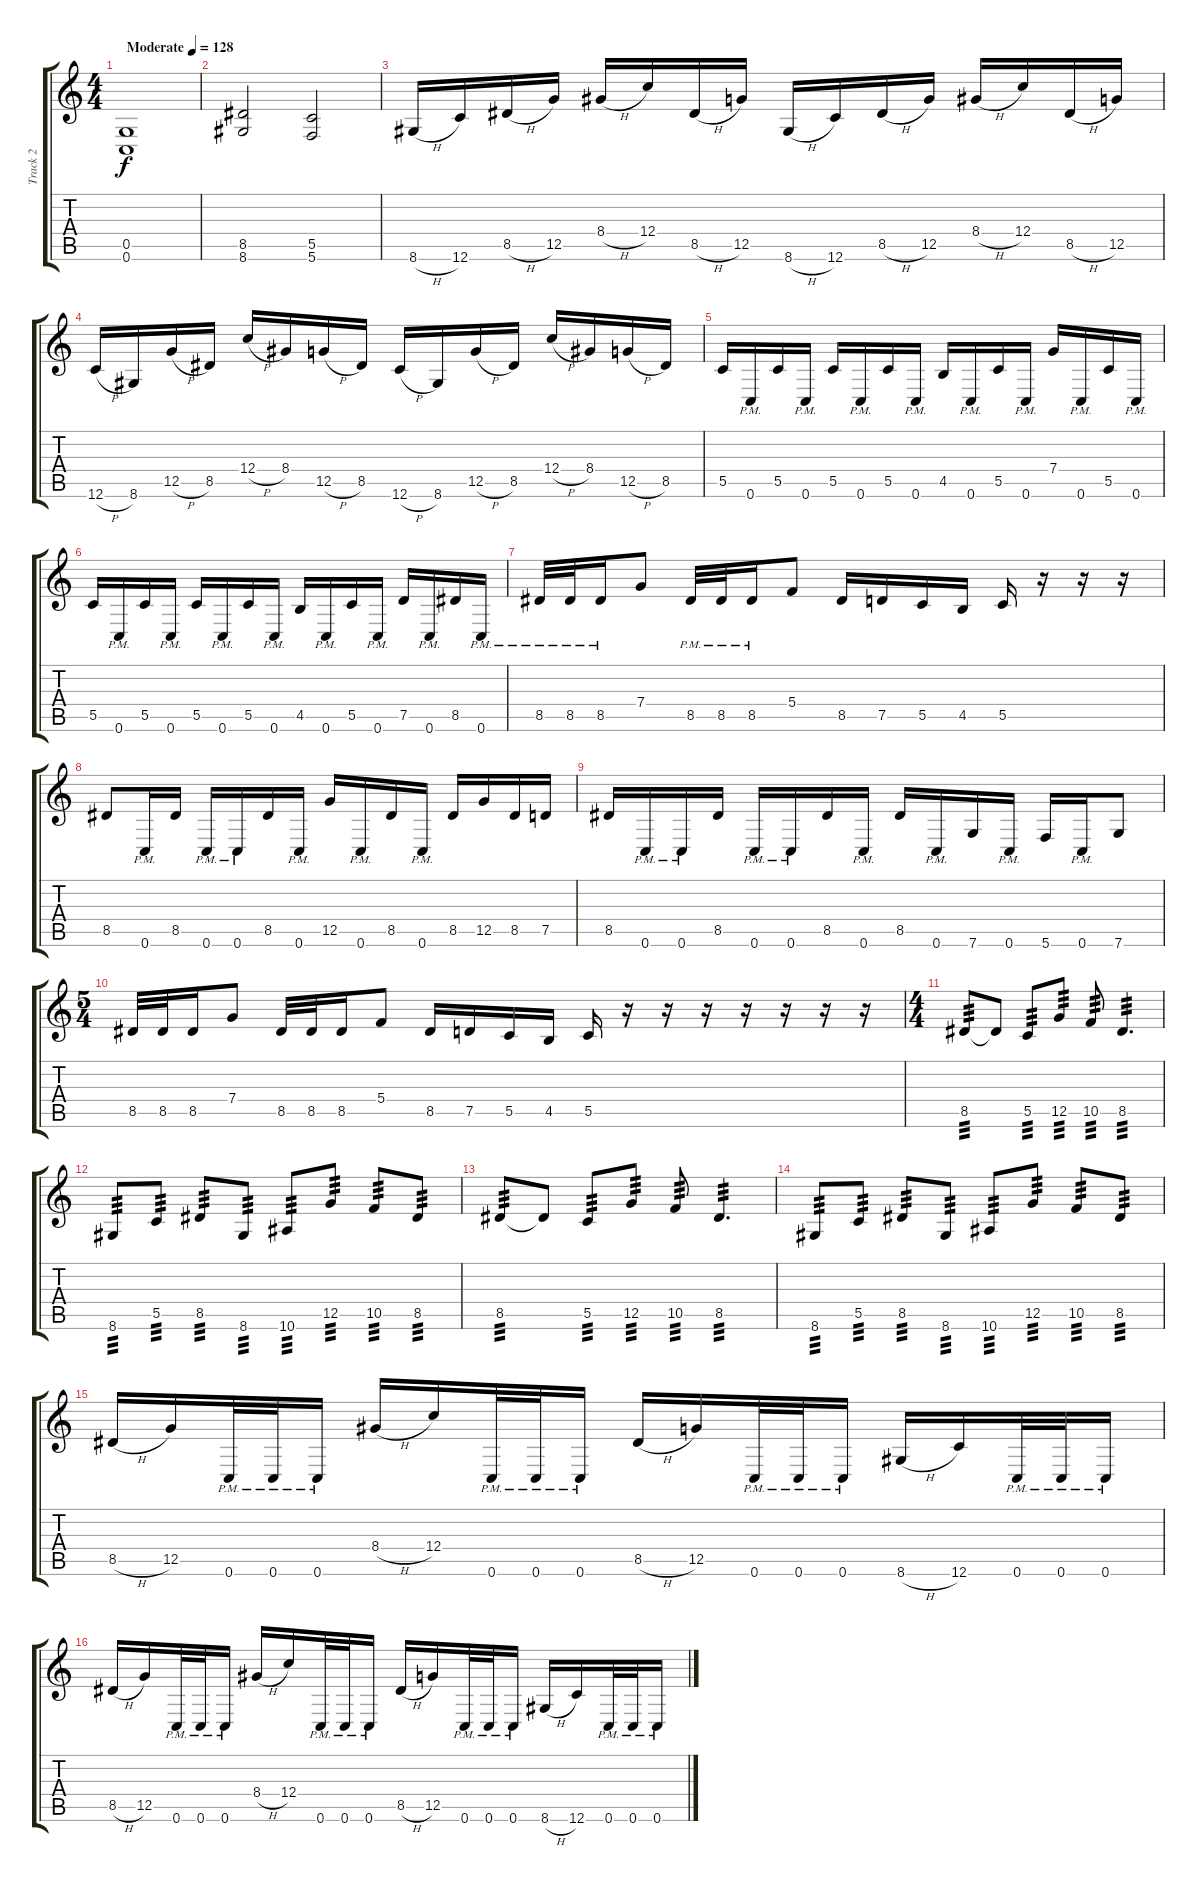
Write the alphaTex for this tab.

\track ("Track 2" "Track 2") {instrument distortionguitar}
\staff {score tabs}
\tuning (D4 A3 F3 C3 G2 C2) {hide}
\ts (4 4)
\tempo (128 "Moderate")
\clef g2
\ks c
(0.5 0.6).1{dy f instrument distortionguitar} |
(8.5 8.6).2 (5.5 5.6).2 |
8.6{h}.16 12.6.16 8.5{h}.16 12.5.16 8.4{h}.16 12.4.16 8.5{h}.16 12.5.16 8.6{h}.16 12.6.16 8.5{h}.16 12.5.16 8.4{h}.16 12.4.16 8.5{h}.16 12.5.16 |
12.6{h}.16 8.6.16 12.5{h}.16 8.5.16 12.4{h}.16 8.4.16 12.5{h}.16 8.5.16 12.6{h}.16 8.6.16 12.5{h}.16 8.5.16 12.4{h}.16 8.4.16 12.5{h}.16 8.5.16 |
5.5.16 0.6{pm}.16 5.5.16 0.6{pm}.16 5.5.16 0.6{pm}.16 5.5.16 0.6{pm}.16 4.5.16 0.6{pm}.16 5.5.16 0.6{pm}.16 7.4.16 0.6{pm}.16 5.5.16 0.6{pm}.16 |
5.5.16 0.6{pm}.16 5.5.16 0.6{pm}.16 5.5.16 0.6{pm}.16 5.5.16 0.6{pm}.16 4.5.16 0.6{pm}.16 5.5.16 0.6{pm}.16 7.5.16 0.6{pm}.16 8.5.16 0.6{pm}.16 |
8.5{pm}.32 8.5{pm}.32 8.5{pm}.16 7.4.8 8.5{pm}.32 8.5{pm}.32 8.5{pm}.16 5.4.8 8.5.16 7.5.16 5.5.16 4.5.16 5.5.16 r.16 r.16 r.16 |
8.5.8 0.6{pm}.16 8.5.16 0.6{pm}.16 0.6{pm}.16 8.5.16 0.6{pm}.16 12.5.16 0.6{pm}.16 8.5.16 0.6{pm}.16 8.5.16 12.5.16 8.5.16 7.5.16 |
8.5.16 0.6{pm}.16 0.6{pm}.16 8.5.16 0.6{pm}.16 0.6{pm}.16 8.5.16 0.6{pm}.16 8.5.16 0.6{pm}.16 7.6.16 0.6{pm}.16 5.6.16 0.6{pm}.16 7.6.8 |
\ts (5 4)
8.5.32 8.5.32 8.5.16 7.4.8 8.5.32 8.5.32 8.5.16 5.4.8 8.5.16 7.5.16 5.5.16 4.5.16 5.5.16 r.16 r.16 r.16 r.16 r.16 r.16 r.16 |
\ts (4 4)
8.5.8{tp 3} 8.5{t}.8 5.5.8{tp 3} 12.5.8{tp 3} 10.5.8{tp 3} 8.5.4{d tp 3} |
8.6.8{tp 3} 5.5.8{tp 3} 8.5.8{tp 3} 8.6.8{tp 3} 10.6.8{tp 3} 12.5.8{tp 3} 10.5.8{tp 3} 8.5.8{tp 3} |
8.5.8{tp 3} 8.5{t}.8 5.5.8{tp 3} 12.5.8{tp 3} 10.5.8{tp 3} 8.5.4{d tp 3} |
8.6.8{tp 3} 5.5.8{tp 3} 8.5.8{tp 3} 8.6.8{tp 3} 10.6.8{tp 3} 12.5.8{tp 3} 10.5.8{tp 3} 8.5.8{tp 3} |
8.5{h}.16 12.5.16 0.6{pm}.32 0.6{pm}.32 0.6{pm}.16 8.4{h}.16 12.4.16 0.6{pm}.32 0.6{pm}.32 0.6{pm}.16 8.5{h}.16 12.5.16 0.6{pm}.32 0.6{pm}.32 0.6{pm}.16 8.6{h}.16 12.6.16 0.6{pm}.32 0.6{pm}.32 0.6{pm}.16 |
8.5{h}.16 12.5.16 0.6{pm}.32 0.6{pm}.32 0.6{pm}.16 8.4{h}.16 12.4.16 0.6{pm}.32 0.6{pm}.32 0.6{pm}.16 8.5{h}.16 12.5.16 0.6{pm}.32 0.6{pm}.32 0.6{pm}.16 8.6{h}.16 12.6.16 0.6{pm}.32 0.6{pm}.32 0.6{pm}.16
